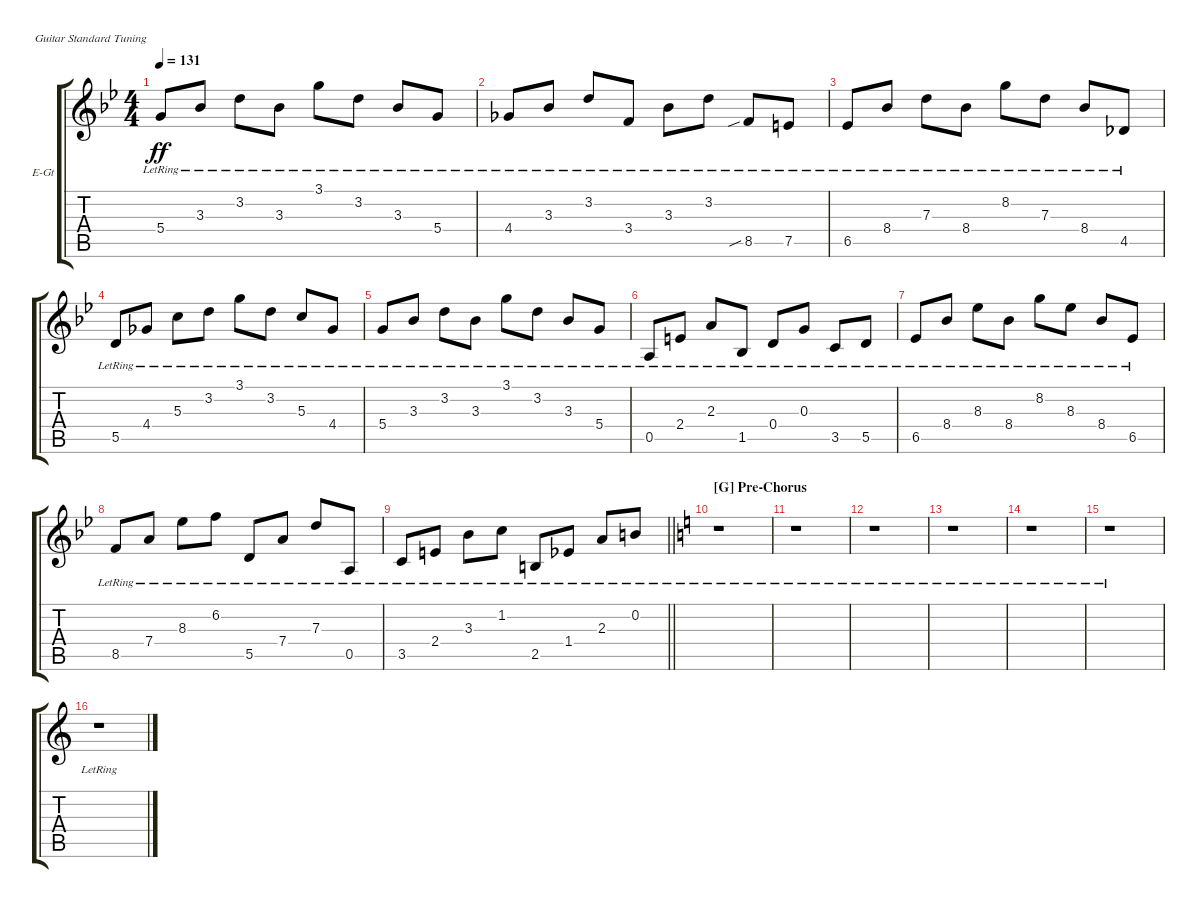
\bracketExtendMode groupsimilarinstruments
\firstSystemTrackNameOrientation horizontal
\otherSystemsTrackNameOrientation horizontal
\track ("Clean Guitar 2" "E-Gt") {instrument electricguitarclean}
\staff {score tabs}
\tuning (E4 B3 G3 D3 A2 E2)
\ts (4 4)
\tempo 131
\clef g2
\scale
0.333333
\ks gminor
5.4{lr}.8{dy ff} 3.3{lr}.8 3.2{lr}.8 3.3{lr}.8 3.1{lr}.8 3.2{lr}.8 3.3{lr}.8 5.4{lr}.8 |
\scale
0.333333 4.4{lr}.8 3.3{lr}.8 3.2{lr}.8 3.4{lr}.8 3.3{lr}.8 3.2{lr}.8 8.5{sib lr}.8 7.5{lr}.8 |
\scale
0.333333 6.5{lr}.8 8.4{lr}.8 7.3{lr}.8 8.4{lr}.8 8.2{lr}.8 7.3{lr}.8 8.4{lr}.8 4.5{lr}.8 |
\scale
0.333333 5.5{lr}.8 4.4{lr}.8 5.3{lr}.8 3.2{lr}.8 3.1{lr}.8 3.2{lr}.8 5.3{lr}.8 4.4{lr}.8 |
\scale
0.333333 5.4{lr}.8 3.3{lr}.8 3.2{lr}.8 3.3{lr}.8 3.1{lr}.8 3.2{lr}.8 3.3{lr}.8 5.4{lr}.8 |
\scale
0.333333 0.5{lr}.8 2.4{lr}.8 2.3{lr}.8 1.5{lr}.8 0.4{lr}.8 0.3{lr}.8 3.5{lr}.8 5.5{lr}.8 |
\scale
0.333333 6.5{lr}.8 8.4{lr}.8 8.3{lr}.8 8.4{lr}.8 8.2{lr}.8 8.3{lr}.8 8.4{lr}.8 6.5{lr}.8 |
\scale
0.333333 8.5{lr}.8 7.4{lr}.8 8.3{lr}.8 6.2{lr}.8 5.5{lr}.8 7.4{lr}.8 7.3{lr}.8 0.5{lr}.8 |
\scale
0.259414
\barLineRight lightlight
3.5{lr}.8 2.4{lr}.8 3.3{lr}.8 1.2{lr}.8 2.5{lr}.8 1.4{lr}.8 2.3{lr}.8 0.2{lr}.8 |
\section ("G" "Pre-Chorus")
\scale
0.481172
\ks aminor
r.1 |
\scale
0.259414 r.1 |
\scale
0.333333 r.1 |
\scale
0.333333 r.1 |
\scale
0.333333 r.1 |
\scale
0.333333 r.1 |
\scale
0.333333 r.1
